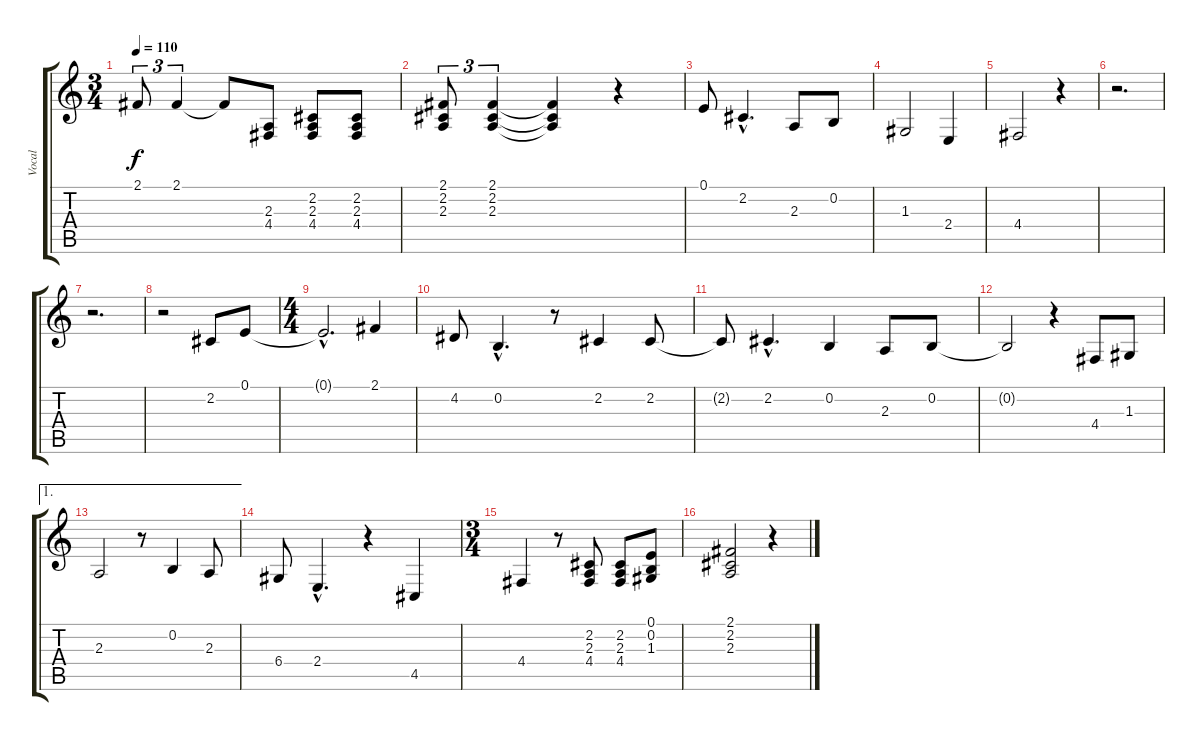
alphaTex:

\track ("Vocal" "Vocal") {instrument honkytonkpiano}
\staff {score tabs}
\tuning (E4 B3 G3 D3 A2 E2) {hide}
\ts (3 4)
\tempo 110
\clef g2
\ks c
2.1.8{tu (3 2) dy f} 2.1.4{tu (3 2)} 2.1{t}.8 (2.3 4.4).8 (2.2 2.3 4.4).8 (2.2 2.3 4.4).8 |
(2.1 2.2 2.3).8{tu (3 2)} (2.1 2.2 2.3).4{tu (3 2)} (2.1{t} 2.2{t} 2.3{t}).4 r.4 |
0.1.8 2.2{hac}.4{d} 2.3.8 0.2.8 |
1.3.2 2.4.4 |
4.4.2 r.4 |
r.2{d} |
r.2{d} |
r.2 2.2.8 0.1.8 |
\ts (4 4)
0.1{hac t}.2{d} 2.1.4 |
4.2.8 0.2{hac}.4{d} r.8 2.2.4 2.2.8 |
2.2{t}.8 2.2{hac}.4{d} 0.2.4 2.3.8 0.2.8 |
0.2{t}.2 r.4 4.4.8 1.3.8 |
\ae 1
2.3.2 r.8 0.2.4 2.3.8 |
6.4.8 2.4{hac}.4{d} r.4 4.5.4 |
\ts (3 4)
4.4.4 r.8 (2.2 2.3 4.4).8 (2.2 2.3 4.4).8 (0.1 0.2 1.3).8 |
(2.1 2.2 2.3).2 r.4
